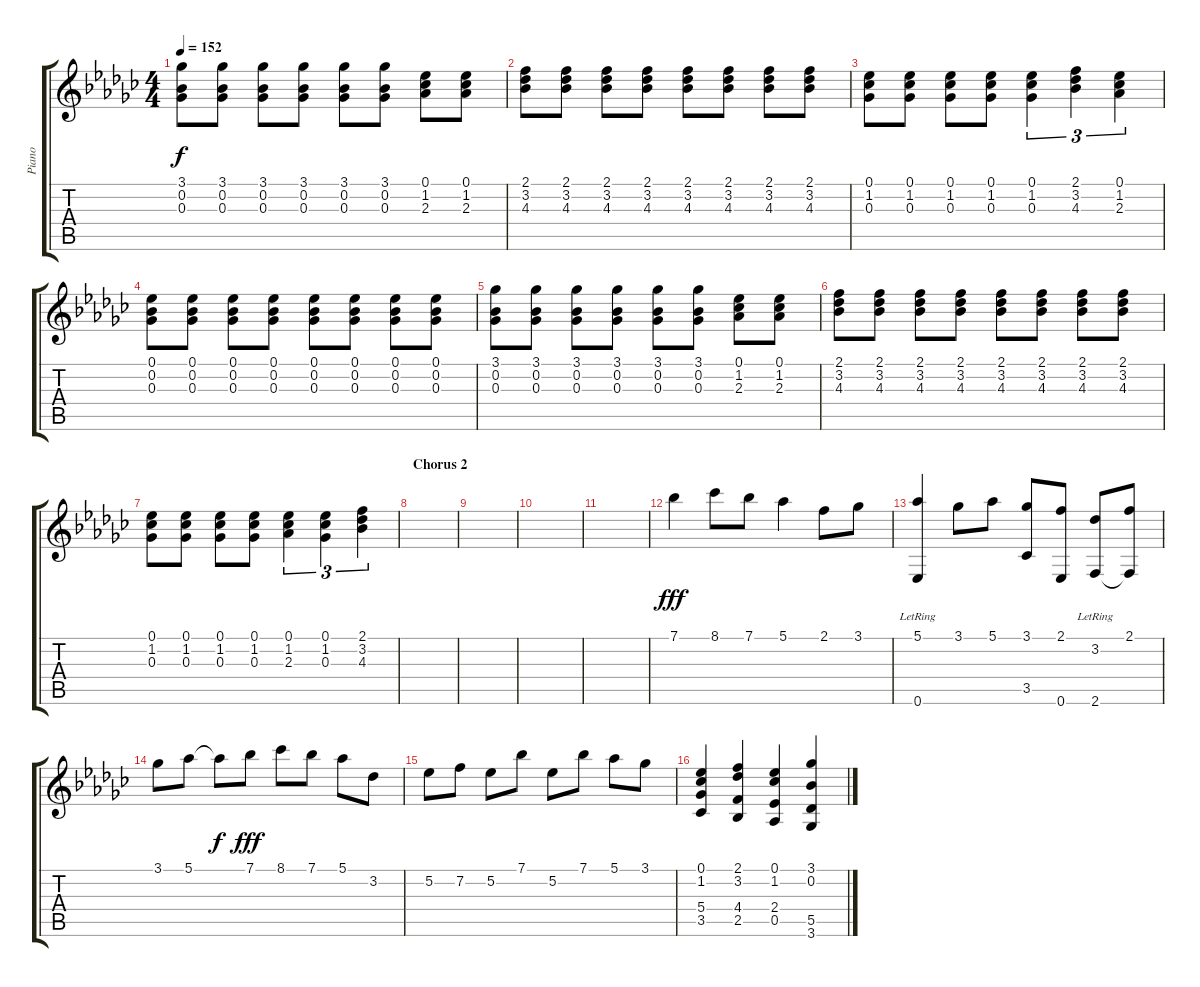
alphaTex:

\track ("Piano" "Piano") {instrument brightacousticpiano}
\staff {score tabs}
\tuning (Eb5 Bb4 Gb4 Db4 Ab3 Eb3) {hide}
\ts (4 4)
\tempo 152
\clef g2
\ks gb
(3.1 0.2 0.3).8{dy f} (3.1 0.2 0.3).8 (3.1 0.2 0.3).8 (3.1 0.2 0.3).8 (3.1 0.2 0.3).8 (3.1 0.2 0.3).8 (0.1 1.2 2.3).8 (0.1 1.2 2.3).8 |
(2.1 3.2 4.3).8 (2.1 3.2 4.3).8 (2.1 3.2 4.3).8 (2.1 3.2 4.3).8 (2.1 3.2 4.3).8 (2.1 3.2 4.3).8 (2.1 3.2 4.3).8 (2.1 3.2 4.3).8 |
(0.1 1.2 0.3).8 (0.1 1.2 0.3).8 (0.1 1.2 0.3).8 (0.1 1.2 0.3).8 (0.1 1.2 0.3).4{tu (3 2)} (2.1 3.2 4.3).4{tu (3 2)} (0.1 1.2 2.3).4{tu (3 2)} |
(0.1 0.2 0.3).8 (0.1 0.2 0.3).8 (0.1 0.2 0.3).8 (0.1 0.2 0.3).8 (0.1 0.2 0.3).8 (0.1 0.2 0.3).8 (0.1 0.2 0.3).8 (0.1 0.2 0.3).8 |
(3.1 0.2 0.3).8 (3.1 0.2 0.3).8 (3.1 0.2 0.3).8 (3.1 0.2 0.3).8 (3.1 0.2 0.3).8 (3.1 0.2 0.3).8 (0.1 1.2 2.3).8 (0.1 1.2 2.3).8 |
(2.1 3.2 4.3).8 (2.1 3.2 4.3).8 (2.1 3.2 4.3).8 (2.1 3.2 4.3).8 (2.1 3.2 4.3).8 (2.1 3.2 4.3).8 (2.1 3.2 4.3).8 (2.1 3.2 4.3).8 |
(0.1 1.2 0.3).8 (0.1 1.2 0.3).8 (0.1 1.2 0.3).8 (0.1 1.2 0.3).8 (0.1 1.2 2.3).4{tu (3 2)} (0.1 1.2 0.3).4{tu (3 2)} (2.1 3.2 4.3).4{tu (3 2)} |
\section ("" "Chorus 2")
|
|
|
|
7.1.4{dy fff} 8.1.8 7.1.8 5.1.4 2.1.8 3.1.8 |
(5.1 0.6{lr}).4 3.1.8 5.1.8 (3.1 3.5).8 (2.1 0.6).8 (3.2 2.6{lr}).8 (2.1 2.6{t}).8 |
3.1.8 5.1.8 5.1{t}.8{dy f} 7.1.8{dy fff} 8.1.8 7.1.8 5.1.8 3.2.8 |
5.2.8 7.2.8 5.2.8 7.1.8 5.2.8 7.1.8 5.1.8 3.1.8 |
(0.1 1.2 5.4 3.5).4 (2.1 3.2 4.4 2.5).4 (0.1 1.2 2.4 0.5).4 (3.1 0.2 5.5 3.6).4
